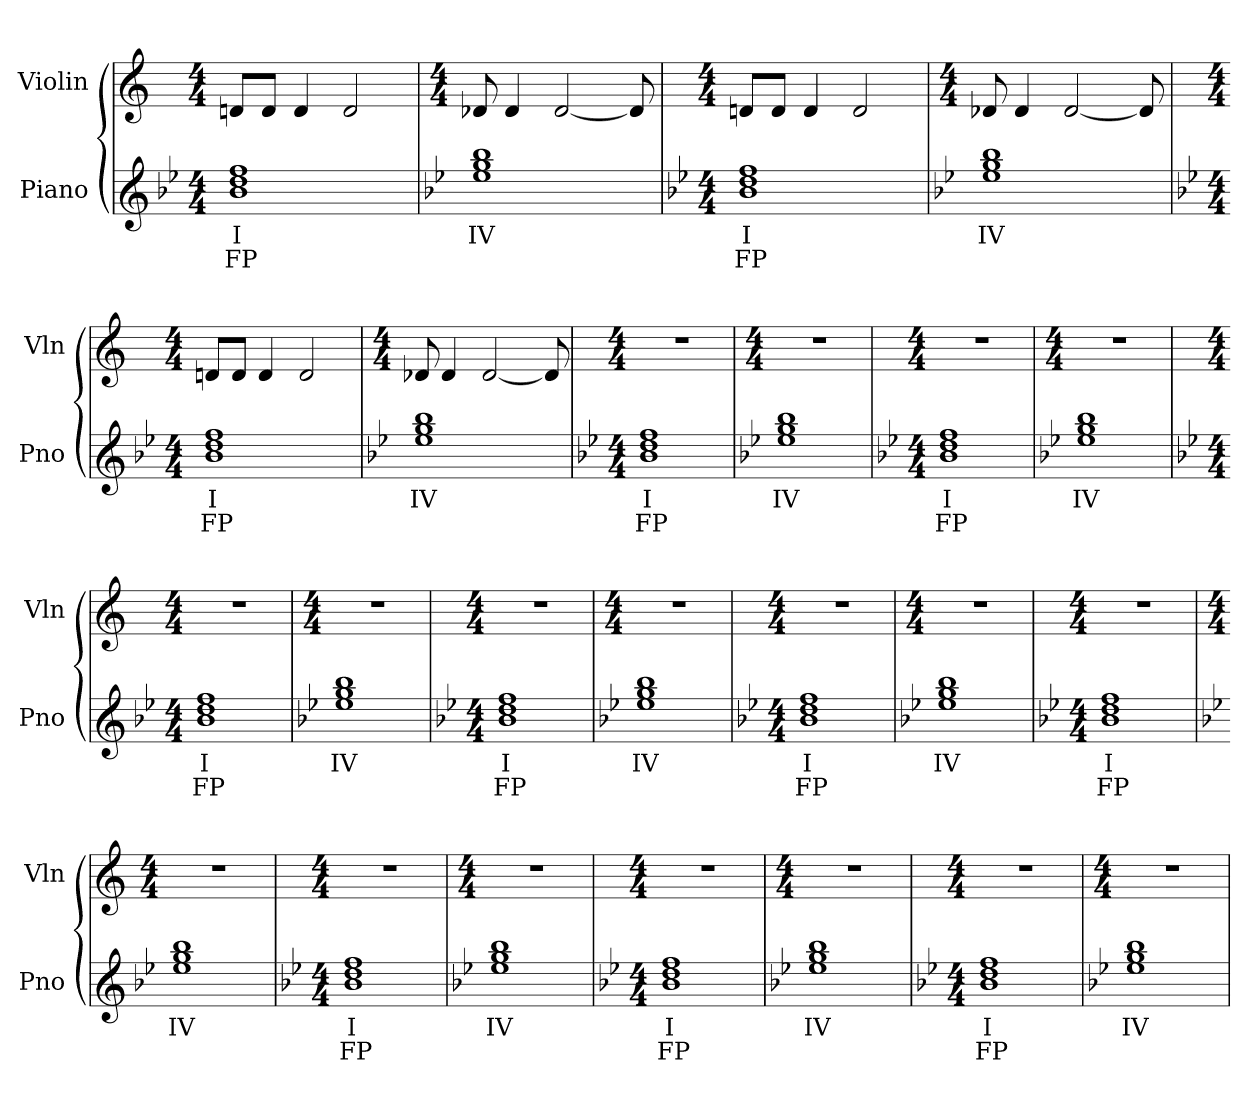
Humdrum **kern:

**kern	**text	**text	**kern
*part2	*part2	*part2	*part1
*staff2	*staff2	*staff2	*staff1
*I"Piano	*	*	*I"Violin
*I'Pno	*	*	*I'Vln
*k[b-e-]	*	*	*
*B-:	*	*	*
*M4/4	*	*	*M4/4
=	=	=	=
1b- 1dd 1ff	I	FP	8dnL
.	.	.	8dJ
.	.	.	4d
.	.	.	2d
=	=	=	=
*k[b-e-]	*	*	*
*B-:	*	*	*
*	*	*	*M4/4
1ee- 1gg 1bb-	IV	.	8d-X
.	.	.	4d-
.	.	.	[2d-
.	.	.	8d-]
=	=	=	=
*k[b-e-]	*	*	*
*B-:	*	*	*
*M4/4	*	*	*M4/4
1b- 1dd 1ff	I	FP	8dnL
.	.	.	8dJ
.	.	.	4d
.	.	.	2d
=	=	=	=
*k[b-e-]	*	*	*
*B-:	*	*	*
*	*	*	*M4/4
1ee- 1gg 1bb-	IV	.	8d-X
.	.	.	4d-
.	.	.	[2d-
.	.	.	8d-]
=	=	=	=
*k[b-e-]	*	*	*
*B-:	*	*	*
*M4/4	*	*	*M4/4
1b- 1dd 1ff	I	FP	8dnL
.	.	.	8dJ
.	.	.	4d
.	.	.	2d
=	=	=	=
*k[b-e-]	*	*	*
*B-:	*	*	*
*	*	*	*M4/4
1ee- 1gg 1bb-	IV	.	8d-X
.	.	.	4d-
.	.	.	[2d-
.	.	.	8d-]
=	=	=	=
*k[b-e-]	*	*	*
*B-:	*	*	*
*M4/4	*	*	*M4/4
1b- 1dd 1ff	I	FP	1r
=	=	=	=
*k[b-e-]	*	*	*
*B-:	*	*	*
*	*	*	*M4/4
1ee- 1gg 1bb-	IV	.	1r
=	=	=	=
*k[b-e-]	*	*	*
*B-:	*	*	*
*M4/4	*	*	*M4/4
1b- 1dd 1ff	I	FP	1r
=	=	=	=
*k[b-e-]	*	*	*
*B-:	*	*	*
*	*	*	*M4/4
1ee- 1gg 1bb-	IV	.	1r
=	=	=	=
*k[b-e-]	*	*	*
*B-:	*	*	*
*M4/4	*	*	*M4/4
1b- 1dd 1ff	I	FP	1r
=	=	=	=
*k[b-e-]	*	*	*
*B-:	*	*	*
*	*	*	*M4/4
1ee- 1gg 1bb-	IV	.	1r
=	=	=	=
*k[b-e-]	*	*	*
*B-:	*	*	*
*M4/4	*	*	*M4/4
1b- 1dd 1ff	I	FP	1r
=	=	=	=
*k[b-e-]	*	*	*
*B-:	*	*	*
*	*	*	*M4/4
1ee- 1gg 1bb-	IV	.	1r
=	=	=	=
*k[b-e-]	*	*	*
*B-:	*	*	*
*M4/4	*	*	*M4/4
1b- 1dd 1ff	I	FP	1r
=	=	=	=
*k[b-e-]	*	*	*
*B-:	*	*	*
*	*	*	*M4/4
1ee- 1gg 1bb-	IV	.	1r
=	=	=	=
*k[b-e-]	*	*	*
*B-:	*	*	*
*M4/4	*	*	*M4/4
1b- 1dd 1ff	I	FP	1r
=	=	=	=
*k[b-e-]	*	*	*
*B-:	*	*	*
*	*	*	*M4/4
1ee- 1gg 1bb-	IV	.	1r
=	=	=	=
*k[b-e-]	*	*	*
*B-:	*	*	*
*M4/4	*	*	*M4/4
1b- 1dd 1ff	I	FP	1r
=	=	=	=
*k[b-e-]	*	*	*
*B-:	*	*	*
*	*	*	*M4/4
1ee- 1gg 1bb-	IV	.	1r
=	=	=	=
*k[b-e-]	*	*	*
*B-:	*	*	*
*M4/4	*	*	*M4/4
1b- 1dd 1ff	I	FP	1r
=	=	=	=
*k[b-e-]	*	*	*
*B-:	*	*	*
*	*	*	*M4/4
1ee- 1gg 1bb-	IV	.	1r
=	=	=	=
*k[b-e-]	*	*	*
*B-:	*	*	*
*M4/4	*	*	*M4/4
1b- 1dd 1ff	I	FP	1r
=	=	=	=
*k[b-e-]	*	*	*
*B-:	*	*	*
*	*	*	*M4/4
1ee- 1gg 1bb-	IV	.	1r
=	=	=	=
*-	*-	*-	*-
